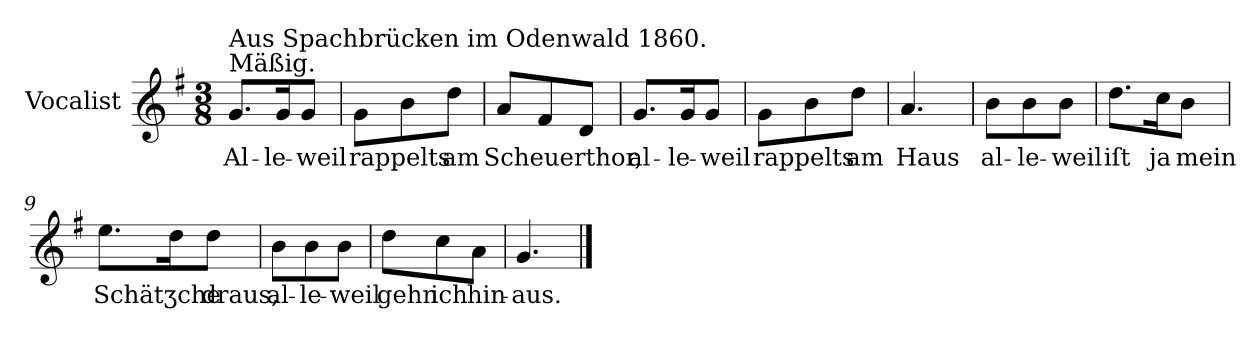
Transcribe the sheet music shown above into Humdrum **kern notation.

**kern	**text
*part1	*part1
*staff1	*staff1
*I"Vocalist	*
*k[f#]	*
*G:	*
*M3/8	*
=1	=1
!LO:TX:a:t=Mäßig.	!
!LO:TX:a:t=Aus Spachbrücken im Odenwald 1860.	!
8.gL	Al-
16gK	-le-
8gJ	-weil
=2	=2
8gL	rappelts
8b	.
8ddJ	am
=3	=3
8aL	Scheuerthor,
8f#	.
8dJ	.
=4	=4
8.gL	al-
16gK	-le-
8gJ	-weil
=5	=5
8gL	rappelts
8b	.
8ddJ	am
=6	=6
4.a	Haus
=7	=7
8bL	al-
8b	-le-
8bJ	-weil
=8	=8
8.ddL	iſt
16ccK	ja
8bJ	mein
=9	=9
8.eeL	Schätʒche
16ddK	.
8ddJ	draus,
=10	=10
8bL	al-
8b	-le-
8bJ	-weil
=11	=11
8ddL	gehn
8cc	ich
8aJ	hin-
=12	=12
4.g	-aus.
==	==
*-	*-
